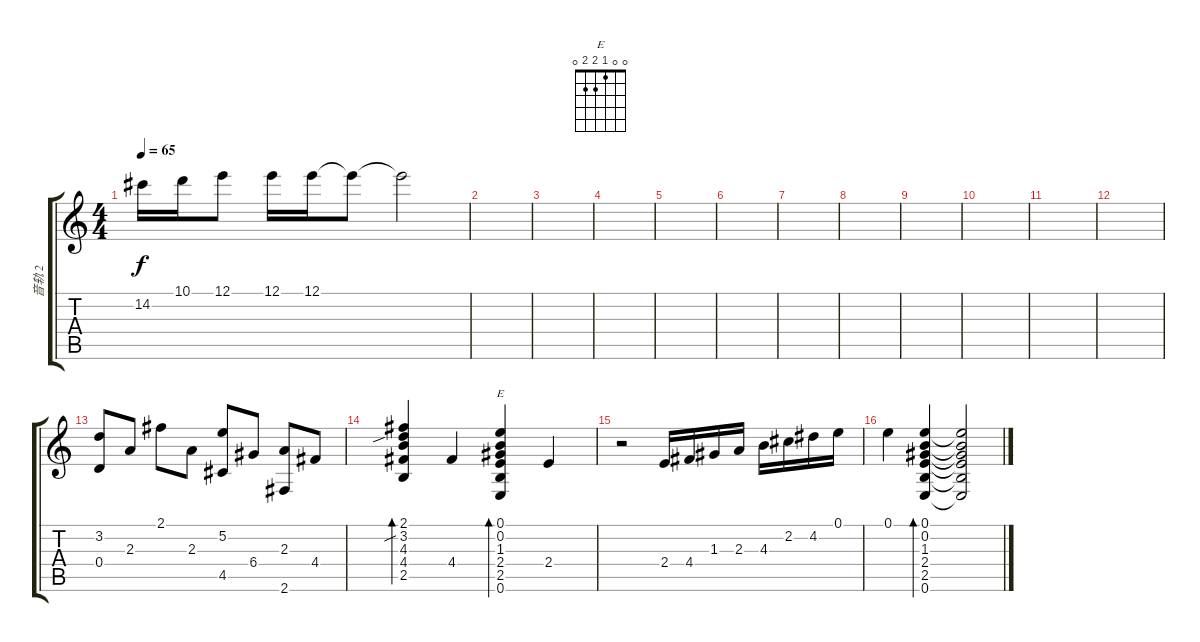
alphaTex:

\track ("音轨 2" "音轨 2") {instrument acousticguitarnylon}
\staff {score tabs}
\tuning (E4 B3 G3 D3 A2 E2) {hide}
\chord ("E" 0 0 1 2 2 0)
\ts (4 4)
\tempo 65
\clef g2
\ks c
14.2.16{dy f} 10.1.16 12.1.8 12.1.16 12.1.16 12.1{t}.8 12.1{t}.2 |
|
|
|
|
|
|
|
|
|
|
|
(3.2 0.4).8 2.3.8 2.1.8 2.3.8 (5.2 4.5).8 6.4.8 (2.3 2.6).8 4.4.8 |
(2.1 3.2{sib} 4.3 4.4 2.5).4{bd 480} 4.4.4 (0.1 0.2 1.3 2.4 2.5 0.6).4{bd 480 ch "E"} 2.4.4 |
r.2 2.4.16 4.4.16 1.3.16 2.3.16 4.3.16 2.2.16 4.2.16 0.1.16 |
0.1.4 (0.1 0.2 1.3 2.4 2.5 0.6).4{bd 480} (0.1{t} 0.2{t} 1.3{t} 2.4{t} 2.5{t} 0.6{t}).2
